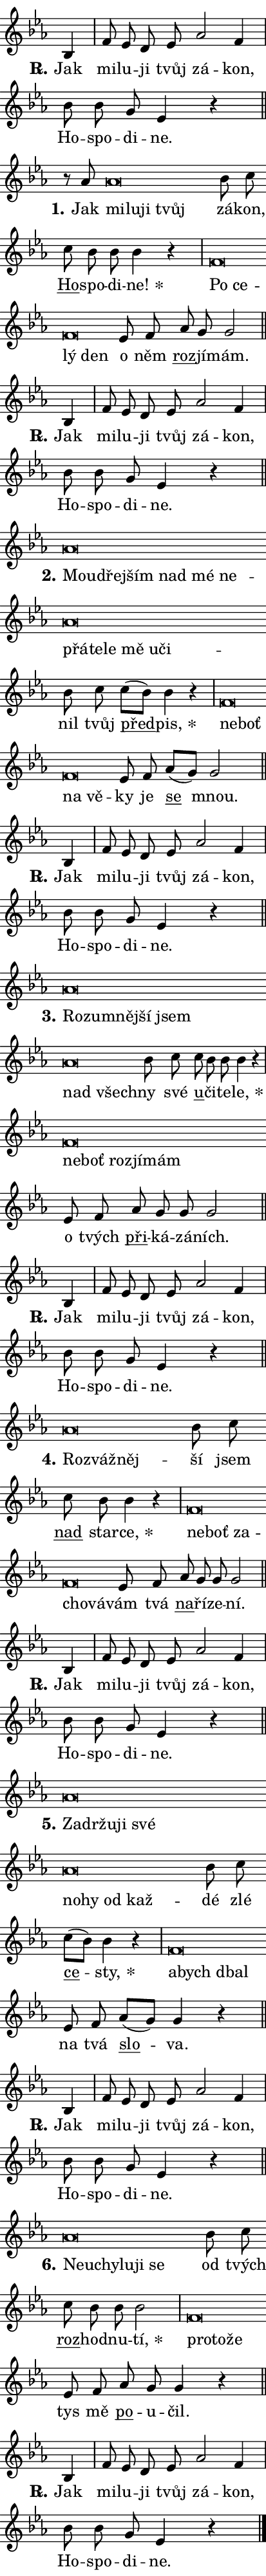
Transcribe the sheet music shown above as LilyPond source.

\version "2.24.0"
\header { tagline = "" }
\paper {
  indent = 0\cm
  top-margin = 0\cm
  right-margin = 0\cm
  bottom-margin = 0\cm
  left-margin = 0\cm
  paper-width = 7\cm
  page-breaking = #ly:one-page-breaking
  system-system-spacing.basic-distance = #11
  score-system-spacing.basic-distance = #11
  ragged-last = ##f
}


%% Author: Thomas Morley
%% https://lists.gnu.org/archive/html/lilypond-user/2020-05/msg00002.html
#(define (line-position grob)
"Returns position of @var[grob} in current system:
   @code{'start}, if at first time-step
   @code{'end}, if at last time-step
   @code{'middle} otherwise
"
  (let* ((col (ly:item-get-column grob))
         (ln (ly:grob-object col 'left-neighbor))
         (rn (ly:grob-object col 'right-neighbor))
         (col-to-check-left (if (ly:grob? ln) ln col))
         (col-to-check-right (if (ly:grob? rn) rn col))
         (break-dir-left
           (and
             (ly:grob-property col-to-check-left 'non-musical #f)
             (ly:item-break-dir col-to-check-left)))
         (break-dir-right
           (and
             (ly:grob-property col-to-check-right 'non-musical #f)
             (ly:item-break-dir col-to-check-right))))
        (cond ((eqv? 1 break-dir-left) 'start)
              ((eqv? -1 break-dir-right) 'end)
              (else 'middle))))

#(define (tranparent-at-line-position vctor)
  (lambda (grob)
  "Relying on @code{line-position} select the relevant enry from @var{vctor}.
Used to determine transparency,"
    (case (line-position grob)
      ((end) (not (vector-ref vctor 0)))
      ((middle) (not (vector-ref vctor 1)))
      ((start) (not (vector-ref vctor 2))))))

noteHeadBreakVisibility =
#(define-music-function (break-visibility)(vector?)
"Makes @code{NoteHead}s transparent relying on @var{break-visibility}"
#{
  \override NoteHead.transparent =
    #(tranparent-at-line-position break-visibility)
#})

#(define delete-ledgers-for-transparent-note-heads
  (lambda (grob)
    "Reads whether a @code{NoteHead} is transparent.
If so this @code{NoteHead} is removed from @code{'note-heads} from
@var{grob}, which is supposed to be @code{LedgerLineSpanner}.
As a result ledgers are not printed for this @code{NoteHead}"
    (let* ((nhds-array (ly:grob-object grob 'note-heads))
           (nhds-list
             (if (ly:grob-array? nhds-array)
                 (ly:grob-array->list nhds-array)
                 '()))
           ;; Relies on the transparent-property being done before
           ;; Staff.LedgerLineSpanner.after-line-breaking is executed.
           ;; This is fragile ...
           (to-keep
             (remove
               (lambda (nhd)
                 (ly:grob-property nhd 'transparent #f))
               nhds-list)))
      ;; TODO find a better method to iterate over grob-arrays, similiar
      ;; to filter/remove etc for lists
      ;; For now rebuilt from scratch
      (set! (ly:grob-object grob 'note-heads)  '())
      (for-each
        (lambda (nhd)
          (ly:pointer-group-interface::add-grob grob 'note-heads nhd))
        to-keep))))

hideNotes = {
  \noteHeadBreakVisibility #begin-of-line-visible
}
unHideNotes = {
  \noteHeadBreakVisibility #all-visible
}

% work-around for resetting accidentals
% https://lilypond.org/doc/v2.23/Documentation/notation/displaying-rhythms#unmetered-music
cadenzaMeasure = {
  \cadenzaOff
  \partial 1024 s1024
  \cadenzaOn
}

#(define-markup-command (accent layout props text) (markup?)
  "Underline accented syllable"
  (interpret-markup layout props
    #{\markup \override #'(offset . 4.3) \underline { #text }#}))

responsum = \markup \concat {
  "R" \hspace #-1.05 \path #0.1 #'((moveto 0 0.07) (lineto 0.9 0.8)) \hspace #0.05 "."
}

\layout {
    \context {
        \Staff
        \remove "Time_signature_engraver"
        \override LedgerLineSpanner.after-line-breaking = #delete-ledgers-for-transparent-note-heads
    }
    \context {
        \Voice {
            \override NoteHead.output-attributes = #'((class . "notehead"))
            \override Hairpin.height = #0.55
        }
    }
    \context {
        \Lyrics {
            \override StanzaNumber.output-attributes = #'((class . "stanzanumber"))
            \override LyricSpace.minimum-distance = #0.9
            \override LyricText.font-name = #"TeX Gyre Schola"
            \override LyricText.font-size = 1
            \override StanzaNumber.font-name = #"TeX Gyre Schola Bold"
            \override StanzaNumber.font-size = 1
        }
    }
}

% magnetic-lyrics.ily
%
%   written by
%     Jean Abou Samra <jean@abou-samra.fr>
%     Werner Lemberg <wl@gnu.org>
%
%   adapted by
%     Jiri Hon <jiri.hon@gmail.com>
%
% Version 2022-Apr-15

% https://www.mail-archive.com/lilypond-user@gnu.org/msg149350.html

#(define (Left_hyphen_pointer_engraver context)
   "Collect syllable-hyphen-syllable occurrences in lyrics and store
them in properties.  This engraver only looks to the left.  For
example, if the lyrics input is @code{foo -- bar}, it does the
following.

@itemize @bullet
@item
Set the @code{text} property of the @code{LyricHyphen} grob between
@q{foo} and @q{bar} to @code{foo}.

@item
Set the @code{left-hyphen} property of the @code{LyricText} grob with
text @q{foo} to the @code{LyricHyphen} grob between @q{foo} and
@q{bar}.
@end itemize

Use this auxiliary engraver in combination with the
@code{lyric-@/text::@/apply-@/magnetic-@/offset!} hook."
   (let ((hyphen #f)
         (text #f))
     (make-engraver
      (acknowledgers
       ((lyric-syllable-interface engraver grob source-engraver)
        (set! text grob)))
      (end-acknowledgers
       ((lyric-hyphen-interface engraver grob source-engraver)
        ;(when (not (grob::has-interface grob 'lyric-space-interface))
          (set! hyphen grob)));)
      ((stop-translation-timestep engraver)
       (when (and text hyphen)
         (ly:grob-set-object! text 'left-hyphen hyphen))
       (set! text #f)
       (set! hyphen #f)))))

#(define (lyric-text::apply-magnetic-offset! grob)
   "If the space between two syllables is less than the value in
property @code{LyricText@/.details@/.squash-threshold}, move the right
syllable to the left so that it gets concatenated with the left
syllable.

Use this function as a hook for
@code{LyricText@/.after-@/line-@/breaking} if the
@code{Left_@/hyphen_@/pointer_@/engraver} is active."
   (let ((hyphen (ly:grob-object grob 'left-hyphen #f)))
     (when hyphen
       (let ((left-text (ly:spanner-bound hyphen LEFT)))
         (when (grob::has-interface left-text 'lyric-syllable-interface)
           (let* ((common (ly:grob-common-refpoint grob left-text X))
                  (this-x-ext (ly:grob-extent grob common X))
                  (left-x-ext
                   (begin
                     ;; Trigger magnetism for left-text.
                     (ly:grob-property left-text 'after-line-breaking)
                     (ly:grob-extent left-text common X)))
                  ;; `delta` is the gap width between two syllables.
                  (delta (- (interval-start this-x-ext)
                            (interval-end left-x-ext)))
                  (details (ly:grob-property grob 'details))
                  (threshold (assoc-get 'squash-threshold details 0.2)))
             (when (< delta threshold)
               (let* (;; We have to manipulate the input text so that
                      ;; ligatures crossing syllable boundaries are not
                      ;; disabled.  For languages based on the Latin
                      ;; script this is essentially a beautification.
                      ;; However, for non-Western scripts it can be a
                      ;; necessity.
                      (lt (ly:grob-property left-text 'text))
                      (rt (ly:grob-property grob 'text))
                      (is-space (grob::has-interface hyphen 'lyric-space-interface))
                      (space (if is-space " " ""))
                      (space-markup (grob-interpret-markup grob " "))
                      (space-size (interval-length (ly:stencil-extent space-markup X)))
                      (extra-delta (if is-space space-size 0))
                      ;; Append new syllable.
                      (ltrt-space (if (and (string? lt) (string? rt))
                                (string-append lt space rt)
                                (make-concat-markup (list lt space rt))))
                      ;; Right-align `ltrt` to the right side.
                      (ltrt-space-markup (grob-interpret-markup
                               grob
                               (make-translate-markup
                                (cons (interval-length this-x-ext) 0)
                                (make-right-align-markup ltrt-space)))))
                 (begin
                   ;; Don't print `left-text`.
                   (ly:grob-set-property! left-text 'stencil #f)
                   ;; Set text and stencil (which holds all collected
                   ;; syllables so far) and shift it to the left.
                   (ly:grob-set-property! grob 'text ltrt-space)
                   (ly:grob-set-property! grob 'stencil ltrt-space-markup)
                   (ly:grob-translate-axis! grob (- (- delta extra-delta)) X))))))))))


#(define (lyric-hyphen::displace-bounds-first grob)
   ;; Make very sure this callback isn't triggered too early.
   (let ((left (ly:spanner-bound grob LEFT))
         (right (ly:spanner-bound grob RIGHT)))
     (ly:grob-property left 'after-line-breaking)
     (ly:grob-property right 'after-line-breaking)
     (ly:lyric-hyphen::print grob)))

squashThreshold = #0.4

\layout {
  \context {
    \Lyrics
    \consists #Left_hyphen_pointer_engraver
    \override LyricText.after-line-breaking =
      #lyric-text::apply-magnetic-offset!
    \override LyricHyphen.stencil = #lyric-hyphen::displace-bounds-first
    \override LyricText.details.squash-threshold = \squashThreshold
    \override LyricHyphen.minimum-distance = 0
    \override LyricHyphen.minimum-length = \squashThreshold
  }
}

squash = \override LyricText.details.squash-threshold = 9999
unSquash = \override LyricText.details.squash-threshold = \squashThreshold

left = \override LyricText.self-alignment-X = #LEFT
unLeft = \revert LyricText.self-alignment-X

starOffset = #(lambda (grob) 
                (let ((x_offset (ly:self-alignment-interface::aligned-on-x-parent grob)))
                  (if (= x_offset 0) 0 (+ x_offset 1.2))))

star = #(define-music-function (syllable)(string?)
"Append star separator at the end of a syllable"
#{
  \once \override LyricText.X-offset = #starOffset
  \lyricmode { \markup {
    #syllable
    \override #'((font-name . "TeX Gyre Schola Bold")) \hspace #0.2 \lower #0.65 \larger "*"
  } }
#})

starAccent = #(define-music-function (syllable)(string?)
"Append star separator at the end of a syllable and make accent"
#{
  \once \override LyricText.X-offset = #starOffset
  \lyricmode { \markup {
    \accent #syllable
    \override #'((font-name . "TeX Gyre Schola Bold")) \hspace #0.2 \lower #0.65 \larger "*"
  } }
#})

breath = #(define-music-function (syllable)(string?)
"Append breathing indicator at the end of a syllable"
#{
  \lyricmode { \markup { #syllable "+" } }
#})

optionalBreath = #(define-music-function (syllable)(string?)
"Append optional breathing indicator at the end of a syllable"
#{
  \lyricmode { \markup { #syllable "(+)" } }
#})


\score {
    <<
        \new Voice = "melody" { \cadenzaOn \key es \major \relative { bes4 \cadenzaMeasure \bar "|" f'8 es d es as2 f4 \cadenzaMeasure \bar "|" bes8 bes g es4 r \cadenzaMeasure \bar "||" \break } }
        \new Lyrics \lyricsto "melody" { \lyricmode { \set stanza = \responsum
Jak mi -- lu -- ji tvůj zá -- kon, Ho -- spo -- di -- ne. } }
    >>
    \layout {}
}

\score {
    <<
        \new Voice = "melody" { \cadenzaOn \key es \major \relative { r8 as'8 as\breve*1/16 \hideNotes \breve*1/16 \bar "" \breve*1/16 \breve*1/16 \bar "" \unHideNotes bes8 c \bar "" c bes bes bes4 r \cadenzaMeasure \bar "|" f\breve*1/16 \hideNotes \breve*1/16 \bar "" \breve*1/16 \breve*1/16 \bar "" \unHideNotes es8 f \bar "" as g g2 \cadenzaMeasure \bar "||" \break } }
        \new Lyrics \lyricsto "melody" { \lyricmode { \set stanza = "1."
Jak \left mi -- \squash lu -- ji tvůj \unLeft \unSquash zá -- kon, \markup \accent Ho -- spo -- di -- \star ne! \left Po \squash ce -- lý den \unLeft \unSquash o něm \markup \accent roz -- jí -- mám. } }
    >>
    \layout {}
}

\score {
    <<
        \new Voice = "melody" { \cadenzaOn \key es \major \relative { bes4 \cadenzaMeasure \bar "|" f'8 es d es as2 f4 \cadenzaMeasure \bar "|" bes8 bes g es4 r \cadenzaMeasure \bar "||" \break } }
        \new Lyrics \lyricsto "melody" { \lyricmode { \set stanza = \responsum
Jak mi -- lu -- ji tvůj zá -- kon, Ho -- spo -- di -- ne. } }
    >>
    \layout {}
}

\score {
    <<
        \new Voice = "melody" { \cadenzaOn \key es \major \relative { as'\breve*1/16 \hideNotes \breve*1/16 \bar "" \breve*1/16 \bar "" \breve*1/16 \bar "" \breve*1/16 \bar "" \breve*1/16 \bar "" \breve*1/16 \bar "" \breve*1/16 \bar "" \breve*1/16 \bar "" \breve*1/16 \bar "" \breve*1/16 \breve*1/16 \bar "" \unHideNotes bes8 c \bar "" c[( bes)] bes4 r \cadenzaMeasure \bar "|" f\breve*1/16 \hideNotes \breve*1/16 \bar "" \breve*1/16 \breve*1/16 \bar "" \unHideNotes es8 f \bar "" as[( g)] g2 \cadenzaMeasure \bar "||" \break } }
        \new Lyrics \lyricsto "melody" { \lyricmode { \set stanza = "2."
\left Mou -- \squash dřej -- ším nad mé ne -- přá -- te -- le mě u -- či -- \unLeft \unSquash nil tvůj \markup \accent před -- \star pis, \left ne -- \squash boť na vě -- \unLeft \unSquash ky je \markup \accent se mnou. } }
    >>
    \layout {}
}

\score {
    <<
        \new Voice = "melody" { \cadenzaOn \key es \major \relative { bes4 \cadenzaMeasure \bar "|" f'8 es d es as2 f4 \cadenzaMeasure \bar "|" bes8 bes g es4 r \cadenzaMeasure \bar "||" \break } }
        \new Lyrics \lyricsto "melody" { \lyricmode { \set stanza = \responsum
Jak mi -- lu -- ji tvůj zá -- kon, Ho -- spo -- di -- ne. } }
    >>
    \layout {}
}

\score {
    <<
        \new Voice = "melody" { \cadenzaOn \key es \major \relative { as'\breve*1/16 \hideNotes \breve*1/16 \bar "" \breve*1/16 \bar "" \breve*1/16 \bar "" \breve*1/16 \bar "" \breve*1/16 \breve*1/16 \bar "" \unHideNotes bes8 c \bar "" c bes bes bes4 r \cadenzaMeasure \bar "|" f\breve*1/16 \hideNotes \breve*1/16 \bar "" \breve*1/16 \bar "" \breve*1/16 \breve*1/16 \bar "" \unHideNotes es8 f \bar "" as g g g2 \cadenzaMeasure \bar "||" \break } }
        \new Lyrics \lyricsto "melody" { \lyricmode { \set stanza = "3."
\left Ro -- \squash zum -- něj -- ší jsem nad všech -- \unLeft \unSquash ny své \markup \accent u -- či -- te -- \star le, \left ne -- \squash boť roz -- jí -- mám \unLeft \unSquash o tvých \markup \accent při -- ká -- zá -- ních. } }
    >>
    \layout {}
}

\score {
    <<
        \new Voice = "melody" { \cadenzaOn \key es \major \relative { bes4 \cadenzaMeasure \bar "|" f'8 es d es as2 f4 \cadenzaMeasure \bar "|" bes8 bes g es4 r \cadenzaMeasure \bar "||" \break } }
        \new Lyrics \lyricsto "melody" { \lyricmode { \set stanza = \responsum
Jak mi -- lu -- ji tvůj zá -- kon, Ho -- spo -- di -- ne. } }
    >>
    \layout {}
}

\score {
    <<
        \new Voice = "melody" { \cadenzaOn \key es \major \relative { as'\breve*1/16 \hideNotes \breve*1/16 \breve*1/16 \bar "" \unHideNotes bes8 c \bar "" c bes bes4 r \cadenzaMeasure \bar "|" f\breve*1/16 \hideNotes \breve*1/16 \bar "" \breve*1/16 \bar "" \breve*1/16 \breve*1/16 \bar "" \unHideNotes es8 f \bar "" as g g g2 \cadenzaMeasure \bar "||" \break } }
        \new Lyrics \lyricsto "melody" { \lyricmode { \set stanza = "4."
\left Roz -- \squash váž -- něj -- \unLeft \unSquash ší jsem \markup \accent nad star -- \star ce, \left ne -- \squash boť za -- cho -- vá -- \unLeft \unSquash vám tvá \markup \accent na -- ří -- ze -- ní. } }
    >>
    \layout {}
}

\score {
    <<
        \new Voice = "melody" { \cadenzaOn \key es \major \relative { bes4 \cadenzaMeasure \bar "|" f'8 es d es as2 f4 \cadenzaMeasure \bar "|" bes8 bes g es4 r \cadenzaMeasure \bar "||" \break } }
        \new Lyrics \lyricsto "melody" { \lyricmode { \set stanza = \responsum
Jak mi -- lu -- ji tvůj zá -- kon, Ho -- spo -- di -- ne. } }
    >>
    \layout {}
}

\score {
    <<
        \new Voice = "melody" { \cadenzaOn \key es \major \relative { as'\breve*1/16 \hideNotes \breve*1/16 \bar "" \breve*1/16 \bar "" \breve*1/16 \bar "" \breve*1/16 \bar "" \breve*1/16 \bar "" \breve*1/16 \bar "" \breve*1/16 \breve*1/16 \bar "" \unHideNotes bes8 c \bar "" c[( bes)] bes4 r \cadenzaMeasure \bar "|" f\breve*1/16 \hideNotes \breve*1/16 \breve*1/16 \bar "" \unHideNotes es8 f \bar "" as[( g)] g4 r \cadenzaMeasure \bar "||" \break } }
        \new Lyrics \lyricsto "melody" { \lyricmode { \set stanza = "5."
\left Za -- \squash dr -- žu -- ji své no -- hy od kaž -- \unLeft \unSquash dé zlé \markup \accent ce -- \star sty, \left a -- \squash bych dbal \unLeft \unSquash na tvá \markup \accent slo -- va. } }
    >>
    \layout {}
}

\score {
    <<
        \new Voice = "melody" { \cadenzaOn \key es \major \relative { bes4 \cadenzaMeasure \bar "|" f'8 es d es as2 f4 \cadenzaMeasure \bar "|" bes8 bes g es4 r \cadenzaMeasure \bar "||" \break } }
        \new Lyrics \lyricsto "melody" { \lyricmode { \set stanza = \responsum
Jak mi -- lu -- ji tvůj zá -- kon, Ho -- spo -- di -- ne. } }
    >>
    \layout {}
}

\score {
    <<
        \new Voice = "melody" { \cadenzaOn \key es \major \relative { as'\breve*1/16 \hideNotes \breve*1/16 \bar "" \breve*1/16 \bar "" \breve*1/16 \bar "" \breve*1/16 \breve*1/16 \bar "" \unHideNotes bes8 c \bar "" c bes bes bes2 \cadenzaMeasure \bar "|" f\breve*1/16 \hideNotes \breve*1/16 \breve*1/16 \bar "" \unHideNotes es8 f \bar "" as g g4 r \cadenzaMeasure \bar "||" \break } }
        \new Lyrics \lyricsto "melody" { \lyricmode { \set stanza = "6."
\left Ne -- \squash u -- chy -- lu -- ji se \unLeft \unSquash od tvých \markup \accent roz -- hod -- nu -- \star tí, \left pro -- \squash to -- že \unLeft \unSquash tys mě \markup \accent po -- u -- čil. } }
    >>
    \layout {}
}

\score {
    <<
        \new Voice = "melody" { \cadenzaOn \key es \major \relative { bes4 \cadenzaMeasure \bar "|" f'8 es d es as2 f4 \cadenzaMeasure \bar "|" bes8 bes g es4 r \cadenzaMeasure \bar "||" \break } \bar "|." }
        \new Lyrics \lyricsto "melody" { \lyricmode { \set stanza = \responsum
Jak mi -- lu -- ji tvůj zá -- kon, Ho -- spo -- di -- ne. } }
    >>
    \layout {}
}
